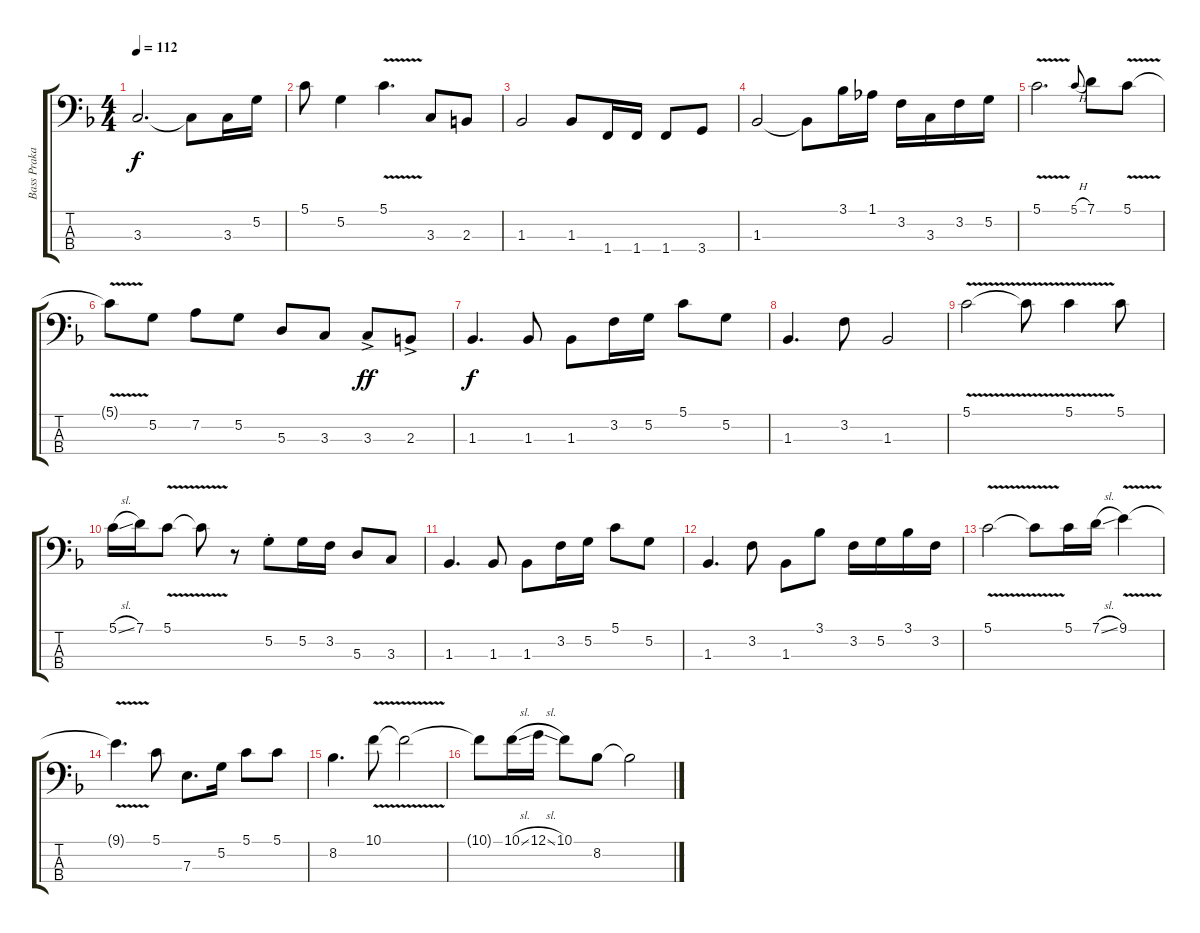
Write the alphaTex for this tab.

\track ("Bass Prakash John" "Bass Praka") {instrument electricbasspick}
\staff {score tabs}
\tuning (G2 D2 A1 E1) {hide}
\ts (4 4)
\tempo 112
\clef f4
\ks f
3.3.2{d dy f} 3.3{t}.8 3.3.16 5.2.16 |
5.1.8 5.2.4 5.1{v}.4{d} 3.3.8 2.3.8 |
1.3.2 1.3.8 1.4.16 1.4.16 1.4.8 3.4.8 |
1.3.2 1.3{t}.8 3.1.16 1.1.16 3.2.16 3.3.16 3.2.16 5.2.16 |
5.1{v}.2{d} 5.1{h}.8{gr onbeat} 7.1.8 5.1{v}.8 |
5.1{t}.8 5.2.8 7.2.8 5.2.8 5.3.8 3.3.8 3.3{ac}.8{dy ff} 2.3{ac}.8 |
1.3.4{d dy f} 1.3.8 1.3.8 3.2.16 5.2.16 5.1.8 5.2.8 |
1.3.4{d} 3.2.8 1.3.2 |
5.1{v}.2 5.1{t}.8 5.1{v}.4 5.1.8 |
5.1{sl}.16 7.1.16 5.1{v}.8 5.1{t}.8 r.8 5.2{st}.8 5.2.16 3.2.16 5.3.8 3.3.8 |
1.3.4{d} 1.3.8 1.3.8 3.2.16 5.2.16 5.1.8 5.2.8 |
1.3.4{d} 3.2.8 1.3.8 3.1.8 3.2.16 5.2.16 3.1.16 3.2.16 |
5.1{v}.2 5.1{t}.8 5.1.16 7.1{sl}.16 9.1{v}.4 |
9.1{t}.4{d} 5.1.8 7.3.8{d} 5.2.16 5.1.8 5.1.8 |
8.2.4{d} 10.1{v}.8 10.1{t}.2 |
10.1{t}.8 10.1{sl}.16 12.1{sl}.16 10.1.8 8.2.8 8.2{t}.2
